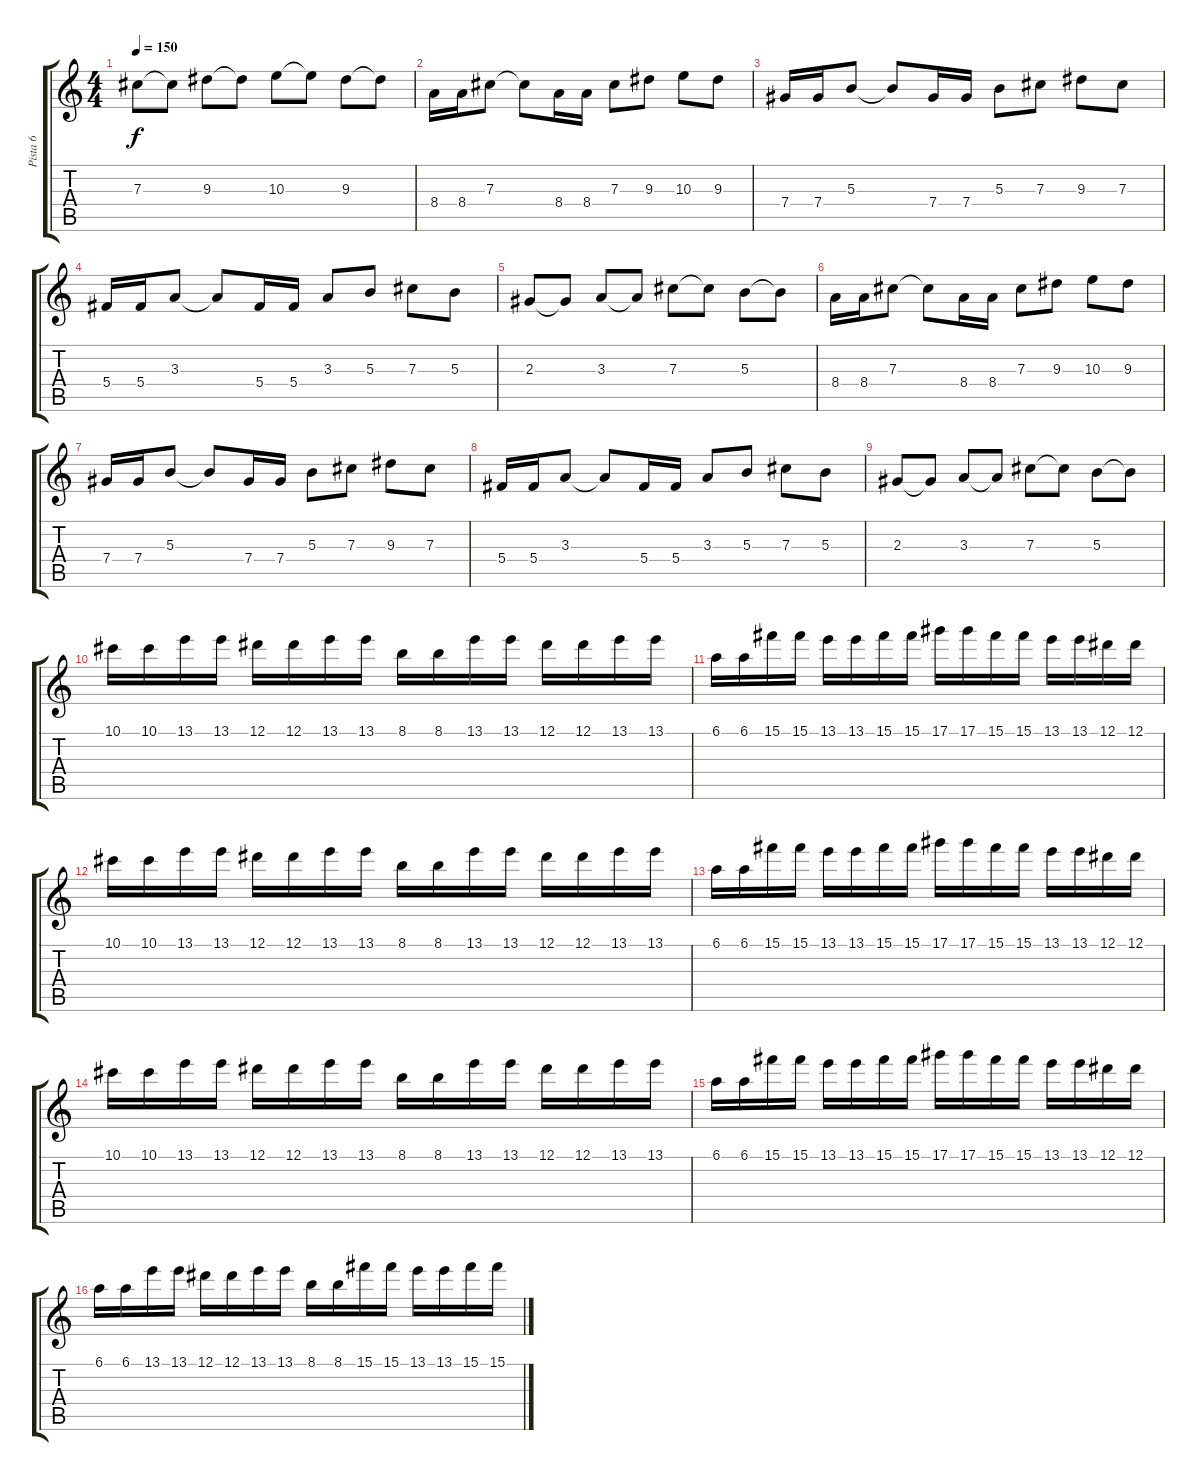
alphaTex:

\track ("Pista 6" "Pista 6") {instrument distortionguitar}
\staff {score tabs}
\tuning (Eb4 Bb3 Gb3 Db3 Ab2 Eb2) {hide}
\ts (4 4)
\tempo 150
\clef g2
\ks c
7.3.8{dy f} 7.3{t}.8 9.3.8 9.3{t}.8 10.3.8 10.3{t}.8 9.3.8 9.3{t}.8 |
8.4.16 8.4.16 7.3.8 7.3{t}.8 8.4.16 8.4.16 7.3.8 9.3.8 10.3.8 9.3.8 |
7.4.16 7.4.16 5.3.8 5.3{t}.8 7.4.16 7.4.16 5.3.8 7.3.8 9.3.8 7.3.8 |
5.4.16 5.4.16 3.3.8 3.3{t}.8 5.4.16 5.4.16 3.3.8 5.3.8 7.3.8 5.3.8 |
2.3.8 2.3{t}.8 3.3.8 3.3{t}.8 7.3.8 7.3{t}.8 5.3.8 5.3{t}.8 |
8.4.16 8.4.16 7.3.8 7.3{t}.8 8.4.16 8.4.16 7.3.8 9.3.8 10.3.8 9.3.8 |
7.4.16 7.4.16 5.3.8 5.3{t}.8 7.4.16 7.4.16 5.3.8 7.3.8 9.3.8 7.3.8 |
5.4.16 5.4.16 3.3.8 3.3{t}.8 5.4.16 5.4.16 3.3.8 5.3.8 7.3.8 5.3.8 |
2.3.8 2.3{t}.8 3.3.8 3.3{t}.8 7.3.8 7.3{t}.8 5.3.8 5.3{t}.8 |
10.1.16 10.1.16 13.1.16 13.1.16 12.1.16 12.1.16 13.1.16 13.1.16 8.1.16 8.1.16 13.1.16 13.1.16 12.1.16 12.1.16 13.1.16 13.1.16 |
6.1.16 6.1.16 15.1.16 15.1.16 13.1.16 13.1.16 15.1.16 15.1.16 17.1.16 17.1.16 15.1.16 15.1.16 13.1.16 13.1.16 12.1.16 12.1.16 |
10.1.16 10.1.16 13.1.16 13.1.16 12.1.16 12.1.16 13.1.16 13.1.16 8.1.16 8.1.16 13.1.16 13.1.16 12.1.16 12.1.16 13.1.16 13.1.16 |
6.1.16 6.1.16 15.1.16 15.1.16 13.1.16 13.1.16 15.1.16 15.1.16 17.1.16 17.1.16 15.1.16 15.1.16 13.1.16 13.1.16 12.1.16 12.1.16 |
10.1.16 10.1.16 13.1.16 13.1.16 12.1.16 12.1.16 13.1.16 13.1.16 8.1.16 8.1.16 13.1.16 13.1.16 12.1.16 12.1.16 13.1.16 13.1.16 |
6.1.16 6.1.16 15.1.16 15.1.16 13.1.16 13.1.16 15.1.16 15.1.16 17.1.16 17.1.16 15.1.16 15.1.16 13.1.16 13.1.16 12.1.16 12.1.16 |
6.1.16 6.1.16 13.1.16 13.1.16 12.1.16 12.1.16 13.1.16 13.1.16 8.1.16 8.1.16 15.1.16 15.1.16 13.1.16 13.1.16 15.1.16 15.1.16
